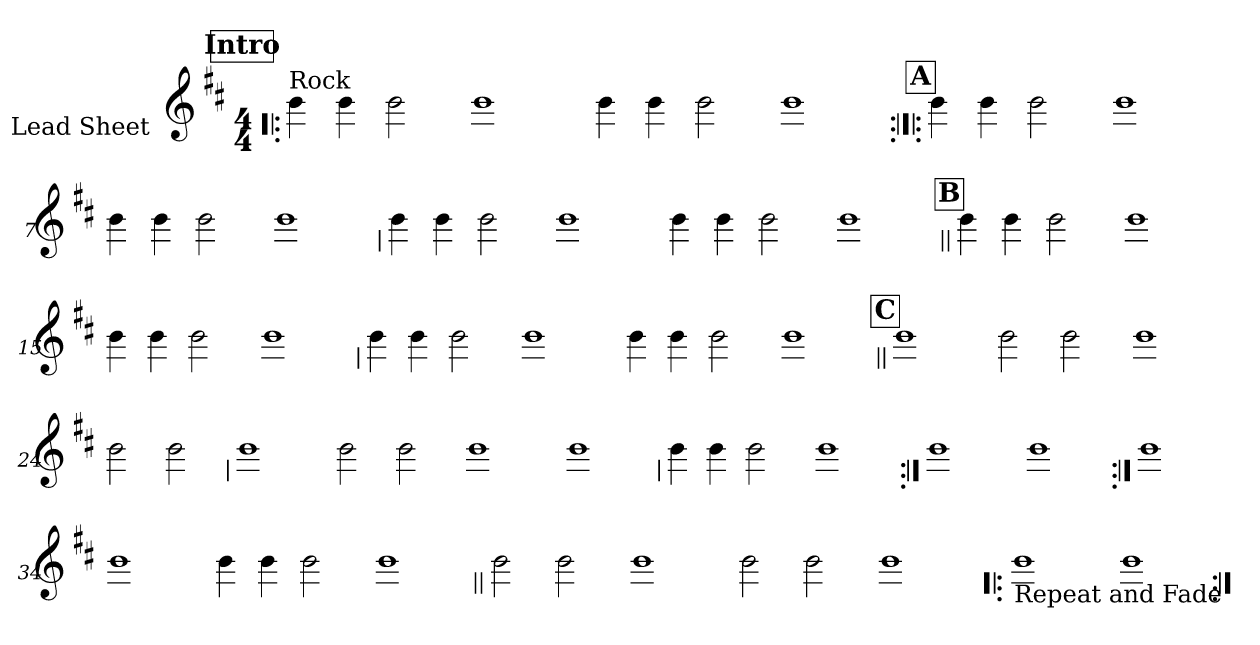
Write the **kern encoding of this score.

**kern
*part1
*staff1
*I"Lead Sheet
*stria0
*clefG2
*k[f#c#]
*D:
*M4/4
*MM105
!!LO:REH:place=s1:a:t=Intro
=1!|:
!LO:TX:a:t=Rock
4b
4b
2b
=2-
1b
=3-
4b
4b
2b
=4-
1b
!!LO:LB:g=z
!!LO:REH:place=s1:a:t=A
=5:|!|:
4b
4b
2b
=6-
1b
=7-
4b
4b
2b
=8-
1b
!!LO:LB:g=z
=9
4b
4b
2b
=10-
1b
=11-
4b
4b
2b
=12-
1b
!!LO:LB:g=z
!!LO:REH:place=s1:a:t=B
=13||
4b
4b
2b
=14-
1b
=15-
4b
4b
2b
=16-
1b
!!LO:LB:g=z
=17
4b
4b
2b
=18-
1b
=19-
4b
4b
2b
=20-
1b
!!LO:LB:g=z
!!LO:REH:place=s1:a:t=C
=21||
1b
=22-
2b
2b
=23-
1b
=24-
2b
2b
!!LO:LB:g=z
=25
1b
=26-
2b
2b
=27-
1b
=28-
1b
!!LO:LB:g=z
=29
4b
4b
2b
=30-
1b
=31:|!
1b
=32-
1b
!!LO:LB:g=z
=33:|!
1b
=34-
1b
=35-
4b
4b
2b
=36-
1b
!!LO:LB:g=z
=37||
2b
2b
=38-
1b
=39-
2b
2b
=40-
1b
!!LO:LB:g=z
=41!|:
!LO:TX:b:t=Repeat and Fade
1b
=42-
1b
=:|!
*-
